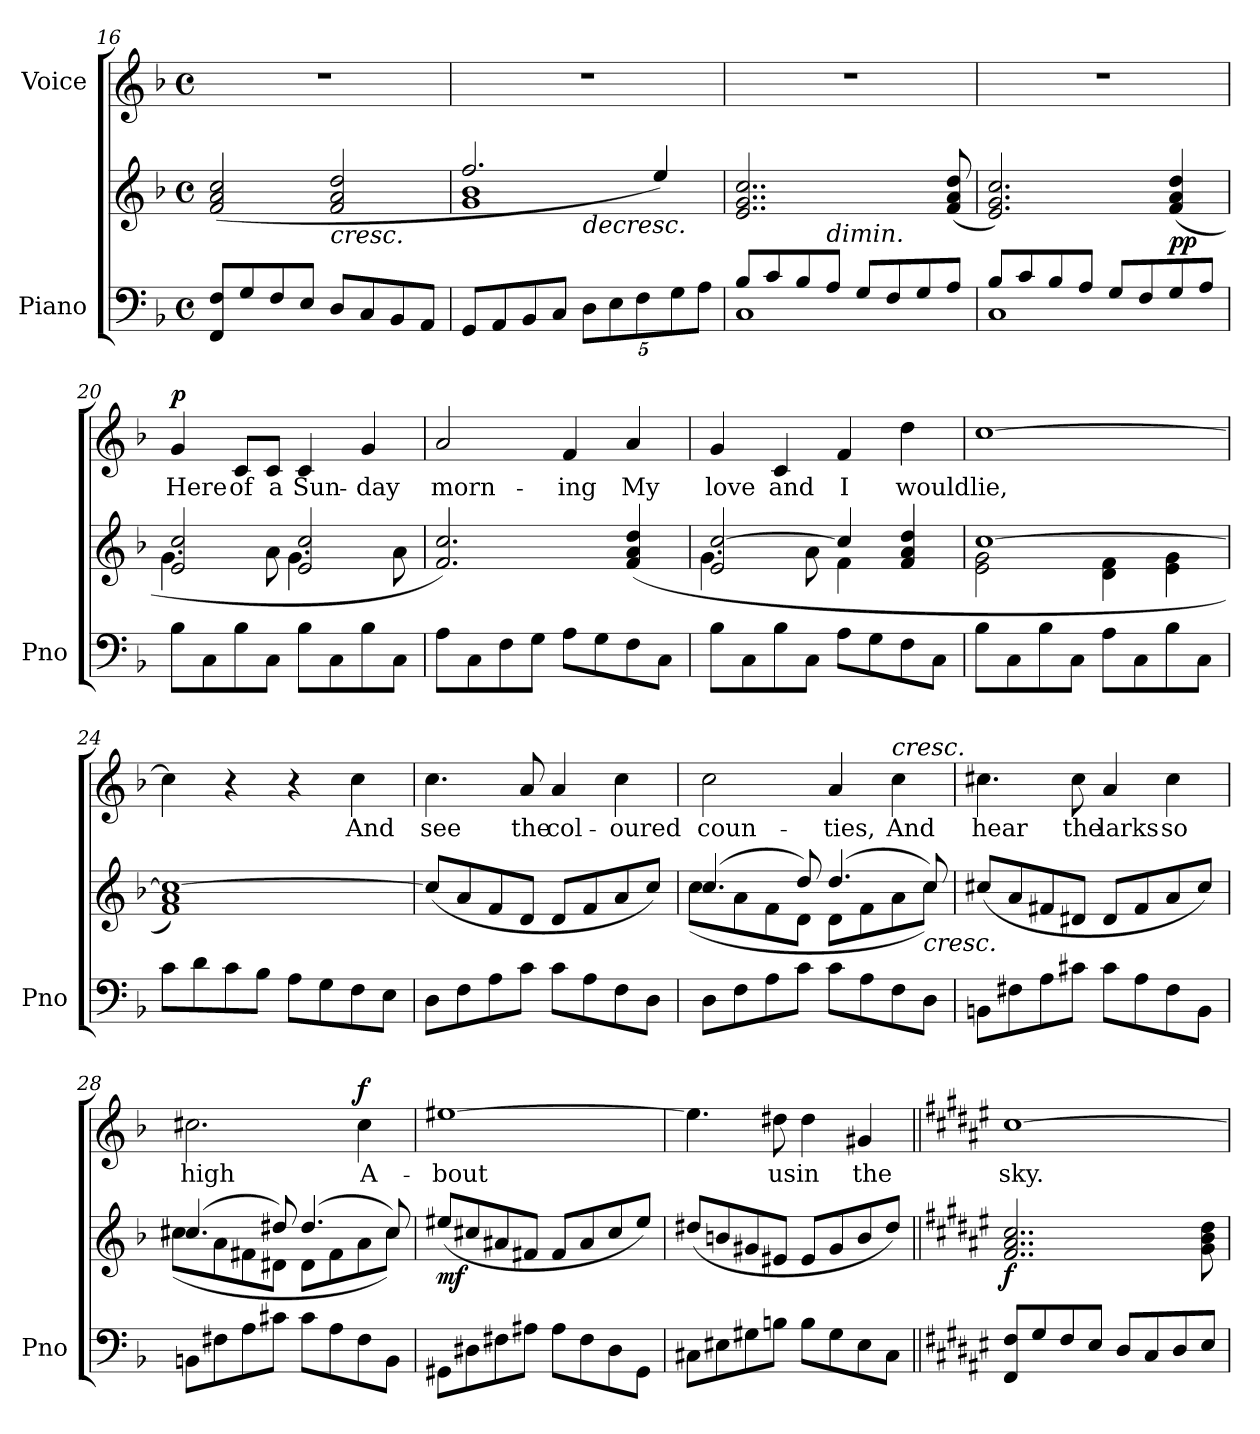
**kern	**kern	**dynam	**kern	**text	**dynam
*part2	*part2	*part2	*part1	*part1	*part1
*staff3	*staff2	*staff2/3	*staff1	*staff1	*staff1
*I"Piano	*	*	*I"Voice	*	*
*I'Pno	*	*	*	*	*
*clefF4	*clefG2	*	*clefG2	*	*
*k[b-]	*k[b-]	*	*k[b-]	*	*
*M4/4	*M4/4	*	*M4/4	*	*
*met(c)	*met(c)	*	*met(c)	*	*
=16	=16	=16	=16	=16	=16
8FF/ 8F/L	(2f/ 2a/ 2cc/	.	1r	.	.
8G/	.	.	.	.	.
8F/	.	.	.	.	.
8E/J	.	.	.	.	.
!	!	!LO:HP:b	!	!	!
8D/L	2f/ 2a/ 2dd/	<	.	.	.
8C/	.	.	.	.	.
8BB-/	.	.	.	.	.
8AA/J	.	.	.	.	.
=17	=17	=17	=17	=17	=17
*	*^	*	*	*	*
*	*	*^	*	*	*	*
8GG/L	2.ff/	1g 1b-	2ryy	.	1r	.	.
8AA/	.	.	.	.	.	.	.
8BB-/	.	.	.	.	.	.	.
8C/J	.	.	.	.	.	.	.
!	!	!	!	!LO:HP:b	!	!	!
10D\L	.	.	2ryy	>	.	.	.
10E\	.	.	.	.	.	.	.
10F\	.	.	.	.	.	.	.
.	4ee/)	.	.	.	.	.	.
10G\	.	.	.	.	.	.	.
10A\J	.	.	.	.	.	.	.
*	*v	*v	*v	*	*	*	*
.	.	[	.	.	.
=18	=18	=18	=18	=18	=18
*^	*	*	*	*	*
8B-/L	1C	2..e/ 2..g/ 2..cc/	.	1r	.	.
8c/	.	.	.	.	.	.
8B-/	.	.	.	.	.	.
!LO:TX:a:i:t=dimin.	!	!	!	!	!	!
8A/J	.	.	.	.	.	.
8G/L	.	.	.	.	.	.
8F/	.	.	.	.	.	.
8G/	.	.	.	.	.	.
8A/J	.	(>8f/ 8a/ 8dd/	.	.	.	.
=19	=19	=19	=19	=19	=19	=19
8B-/L	1C	2.e/ 2.g/ 2.cc/)	.	1r	.	.
8c/	.	.	.	.	.	.
8B-/	.	.	.	.	.	.
8A/J	.	.	.	.	.	.
8G/L	.	.	.	.	.	.
8F/	.	.	.	.	.	.
!	!	!	!LO:DY:b	!	!	!
8G/	.	(4f/ 4a/ 4dd/	pp	.	.	.
8A/J	.	.	.	.	.	.
*v	*v	*	*	*	*	*
=20	=20	=20	=20	=20	=20
*	*^	*	*	*	*
!	!	!	!	!	!	!LO:DY:a
8B-\L	2e/ 2cc/	4.g\	.	4g/	Here	p
8C\	.	.	.	.	.	.
8B-\	.	.	.	8c/L	of	.
8C\J	.	8a\	.	8c/J	a	.
8B-\L	2e/ 2cc/	4.g\	.	4c/	Sun-	.
8C\	.	.	.	.	.	.
8B-\	.	.	.	4g/	-day	.
8C\J	.	8a\	.	.	.	.
*	*v	*v	*	*	*	*
=21	=21	=21	=21	=21	=21
8A\L	2.f/ 2.cc/)	.	2a/	morn-	.
8C\	.	.	.	.	.
8F\	.	.	.	.	.
8G\J	.	.	.	.	.
8A\L	.	.	4f/	-ing	.
8G\	.	.	.	.	.
8F\	(4f/ 4a/ 4dd/	.	4a/	My	.
8C\J	.	.	.	.	.
=22	=22	=22	=22	=22	=22
*	*^	*	*	*	*
8B-\L	2e/ [2cc/	4.g\	.	4g/	love	.
8C\	.	.	.	.	.	.
8B-\	.	.	.	4c/	and	.
8C\J	.	8a\	.	.	.	.
8A\L	4cc/]	4f\	.	4f/	I	.
8G\	.	.	.	.	.	.
8F\	4f/ 4a/ 4dd/	4ryy	.	4dd\	would	.
8C\J	.	.	.	.	.	.
=23	=23	=23	=23	=23	=23	=23
8B-\L	[1cc	2e\ 2g\	.	[1cc	lie,	.
8C\	.	.	.	.	.	.
8B-\	.	.	.	.	.	.
8C\J	.	.	.	.	.	.
8A\L	.	4d\ 4f\	.	.	.	.
8C\	.	.	.	.	.	.
8B-\	.	4e\ 4g\	.	.	.	.
8C\J	.	.	.	.	.	.
*	*v	*v	*	*	*	*
=24	=24	=24	=24	=24	=24
8c\L	1f 1a 1cc_)	.	4cc\]	.	.
8d\	.	]	.	.	.
8c\	.	.	4r	.	.
8B-\J	.	.	.	.	.
8A\L	.	.	4r	.	.
8G\	.	.	.	.	.
8F\	.	.	4cc\	And	.
8E\J	.	.	.	.	.
=25	=25	=25	=25	=25	=25
8D\L	(8cc/L]	.	4.cc\	see	.
8F\	8a/	.	.	.	.
8A\	8f/	.	.	.	.
8c\J	8d/J	.	8a/	the	.
8c\L	8d/L	.	4a/	col-	.
8A\	8f/	.	.	.	.
8F\	8a/	.	4cc\	-oured	.
8D\J	8cc/J)	.	.	.	.
=26	=26	=26	=26	=26	=26
*	*^	*	*	*	*
!	!	!LO:N:head=solid	!	!	!	!
8D\L	(4.cc/	(8cc\L	.	2cc\	coun-	.
8F\	.	8a\	.	.	.	.
8A\	.	8f\	.	.	.	.
8c\J	8dd/)	8d\J	.	.	.	.
8c\L	(4.dd/	8d\L	.	4a/	-ties,	.
8A\	.	8f\	.	.	.	.
!	!	!	!	!LO:TX:a:i:t=cresc.	!	!
8F\	.	8a\	.	4cc\	And	.
!	!LO:TX:b:i:t=cresc.	!	!	!	!	!
8D\J	8cc/)	8cc\J)	.	.	.	.
*	*v	*v	*	*	*	*
=27	=27	=27	=27	=27	=27
8BBn\L	(8cc#X/L	.	4.cc#X\	hear	.
8F#X\	8a/	.	.	.	.
8A\	8f#X/	.	.	.	.
8c#X\J	8d#X/J	.	8cc#\	the	.
8c#\L	8d#/L	.	4a/	larks	.
8A\	8f#/	.	.	.	.
8F#\	8a/	.	4cc#\	so	.
8BB\J	8cc#/J)	.	.	.	.
=28	=28	=28	=28	=28	=28
*	*^	*	*	*	*
!	!	!LO:N:head=solid	!	!	!	!
8BBn\L	(4.cc#X/	(8cc#\L	.	2.cc#X\	high	.
8F#X\	.	8a\	.	.	.	.
8A\	.	8f#X\	.	.	.	.
8c#X\J	8dd#X/)	8d#X\J	.	.	.	.
8c#\L	(4.dd#/	8d#\L	.	.	.	.
8A\	.	8f#\	.	.	.	.
!	!	!	!	!	!	!LO:DY:a
8F#\	.	8a\	.	4cc#\	A-	f
8BB\J	8cc#/)	8cc#\J)	.	.	.	.
=29	=29	=29	=29	=29	=29	=29
!	!	!	!LO:DY:b	!	!	!
*	*v	*v	*	*	*	*
8GG#X\L	(8ee#X/L	mf	[1ee#X	-bout	.
8D#X\	8cc#X/	.	.	.	.
8F#X\	8a#X/	.	.	.	.
8A#X\J	8f#X/J	.	.	.	.
8A#\L	8f#/L	.	.	.	.
8F#\	8a#/	.	.	.	.
8D#\	8cc#/	.	.	.	.
8GG#\J	8ee#/J)	.	.	.	.
=30	=30	=30	=30	=30	=30
8C#X\L	(8dd#X/L	.	4.ee#\]	.	.
8E#X\	8bn/	.	.	.	.
8G#X\	8g#X/	.	.	.	.
8Bn\J	8e#X/J	.	8dd#X\	us	.
8B\L	8e#/L	.	4dd#\	in	.
8G#\	8g#/	.	.	.	.
8E#\	8b/	.	4g#X/	the	.
8C#\J	8dd#/J)	.	.	.	.
=31||	=31||	=31||	=31||	=31||	=31||
*k[f#c#g#d#a#e#]	*k[f#c#g#d#a#e#]	*	*k[f#c#g#d#a#e#]	*	*
!	!	!LO:DY:b	!	!	!
8FF#/ 8F#/L	2..f#/ 2..a#/ 2..cc#/	f	[1cc#	sky.	.
8G#/	.	.	.	.	.
8F#/	.	.	.	.	.
8E#/J	.	.	.	.	.
8D#/L	.	.	.	.	.
8C#/	.	.	.	.	.
8D#/	.	.	.	.	.
8E#/J	8g#\ 8b\ 8dd#\	.	.	.	.
=	=	=	=	=	=
*-	*-	*-	*-	*-	*-
